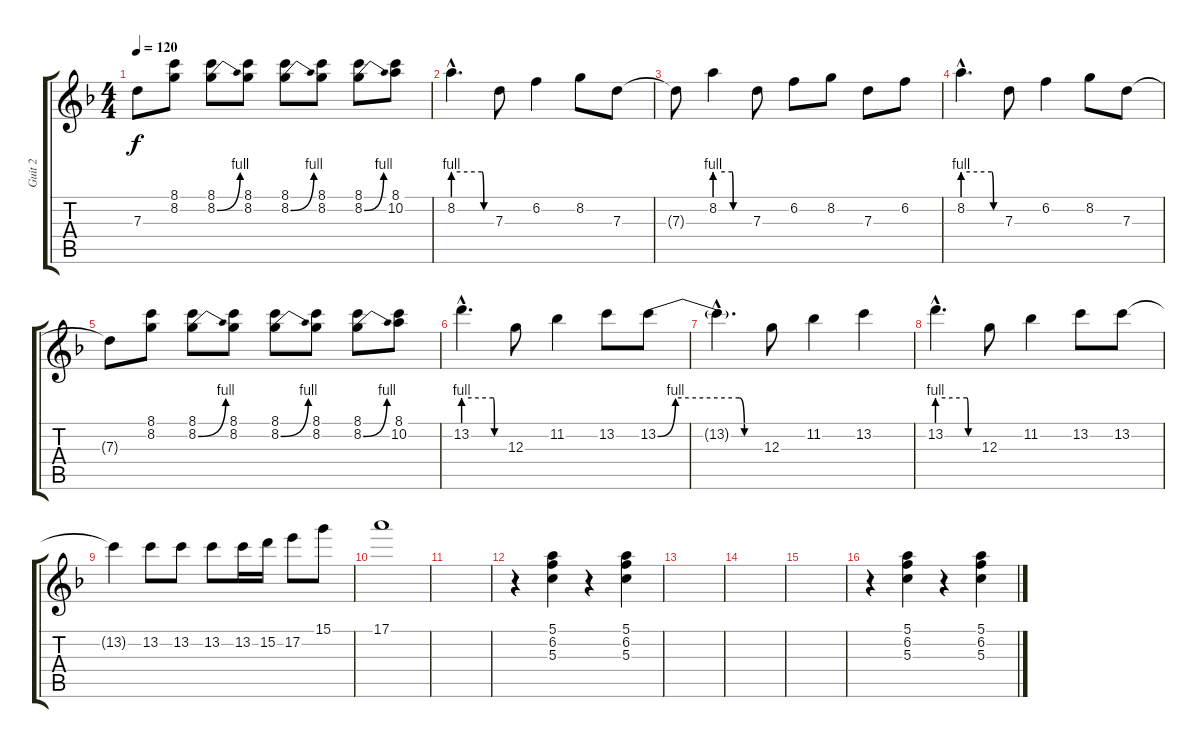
\track ("Guit 2" "Guit 2") {instrument overdrivenguitar}
\staff {score tabs}
\tuning (E4 B3 G3 D3 A2 D2) {hide}
\ts (4 4)
\tempo 120
\clef g2
\ks dminor
7.3{t}.8{dy f} (8.1 8.2).8 (8.1 8.2{be (bend 0 0 60 4)}).8 (8.1 8.2).8 (8.1 8.2{be (bend 0 0 60 4)}).8 (8.1 8.2).8 (8.1 8.2{be (bend 0 0 60 4)}).8 (8.1 10.2).8 |
8.2{be (custom 0 4 45 4 48 0 60 0) hac}.4{d} 7.3.8 6.2.4 8.2.8 7.3.8 |
7.3{t}.8 8.2{be (custom 0 4 30 4 32 0 60 0)}.4 7.3.8 6.2.8 8.2.8 7.3.8 6.2.8 |
8.2{be (custom 0 4 45 4 48 0 60 0) hac}.4{d} 7.3.8 6.2.4 8.2.8 7.3.8 |
7.3{t}.8 (8.1 8.2).8 (8.1 8.2{be (bend 0 0 60 4)}).8 (8.1 8.2).8 (8.1 8.2{be (bend 0 0 60 4)}).8 (8.1 8.2).8 (8.1 8.2{be (bend 0 0 60 4)}).8 (8.1 10.2).8 |
13.2{be (custom 0 4 44 4 46 0 60 0) hac}.4{d} 12.3.8 11.2.4 13.2.8 13.2{be (custom 0 0 10 4 46 4 49 0 60 0)}.8 |
13.2{hac t}.4{d} 12.3.8 11.2.4 13.2.4 |
13.2{be (custom 0 4 44 4 46 0 60 0) hac}.4{d} 12.3.8 11.2.4 13.2.8 13.2.8 |
13.2{t}.4 13.2.8 13.2.8 13.2.8 13.2.16 15.2.16 17.2.8 15.1.8 |
17.1.1 |
|
r.4 (5.1 6.2 5.3).4 r.4 (5.1 6.2 5.3).4 |
|
|
|
r.4 (5.1 6.2 5.3).4 r.4 (5.1 6.2 5.3).4
